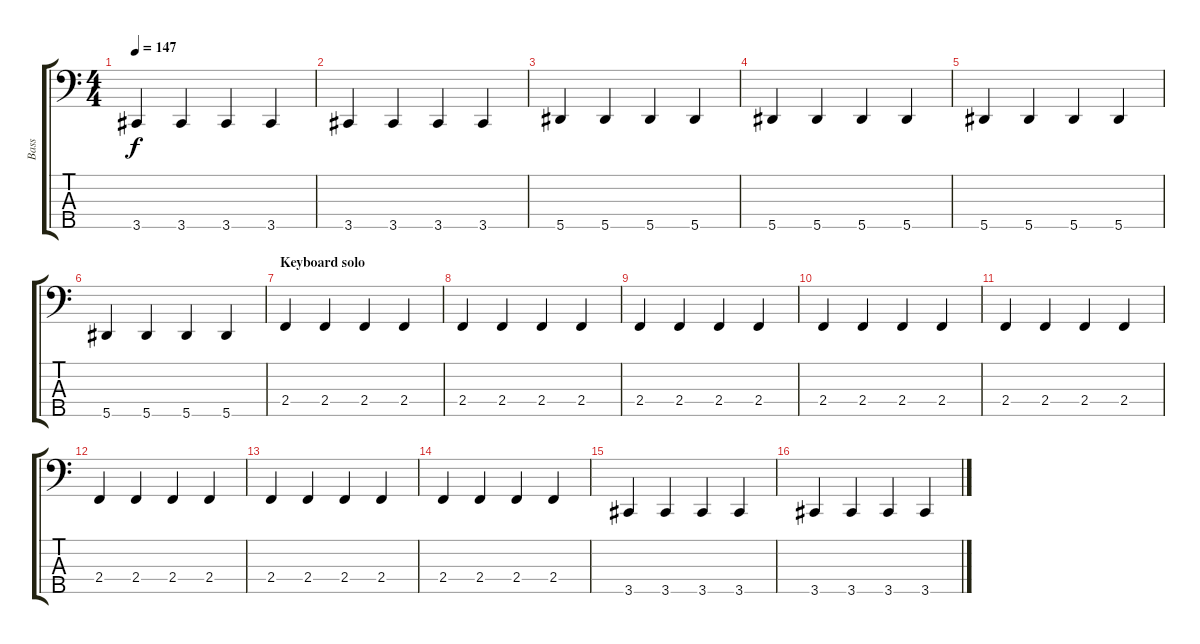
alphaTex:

\track ("Bass" "Bass") {instrument electricbassfinger}
\staff {score tabs}
\tuning (Gb2 Db2 Ab1 Eb1 Bb0) {hide}
\ts (4 4)
\tempo 147
\clef f4
\ks c
3.5.4{dy f} 3.5.4 3.5.4 3.5.4 |
3.5.4 3.5.4 3.5.4 3.5.4 |
5.5.4 5.5.4 5.5.4 5.5.4 |
5.5.4 5.5.4 5.5.4 5.5.4 |
5.5.4 5.5.4 5.5.4 5.5.4 |
5.5.4 5.5.4 5.5.4 5.5.4 |
\section ("" "Keyboard solo")
2.4.4 2.4.4 2.4.4 2.4.4 |
2.4.4 2.4.4 2.4.4 2.4.4 |
2.4.4 2.4.4 2.4.4 2.4.4 |
2.4.4 2.4.4 2.4.4 2.4.4 |
2.4.4 2.4.4 2.4.4 2.4.4 |
2.4.4 2.4.4 2.4.4 2.4.4 |
2.4.4 2.4.4 2.4.4 2.4.4 |
2.4.4 2.4.4 2.4.4 2.4.4 |
3.5.4 3.5.4 3.5.4 3.5.4 |
3.5.4 3.5.4 3.5.4 3.5.4
